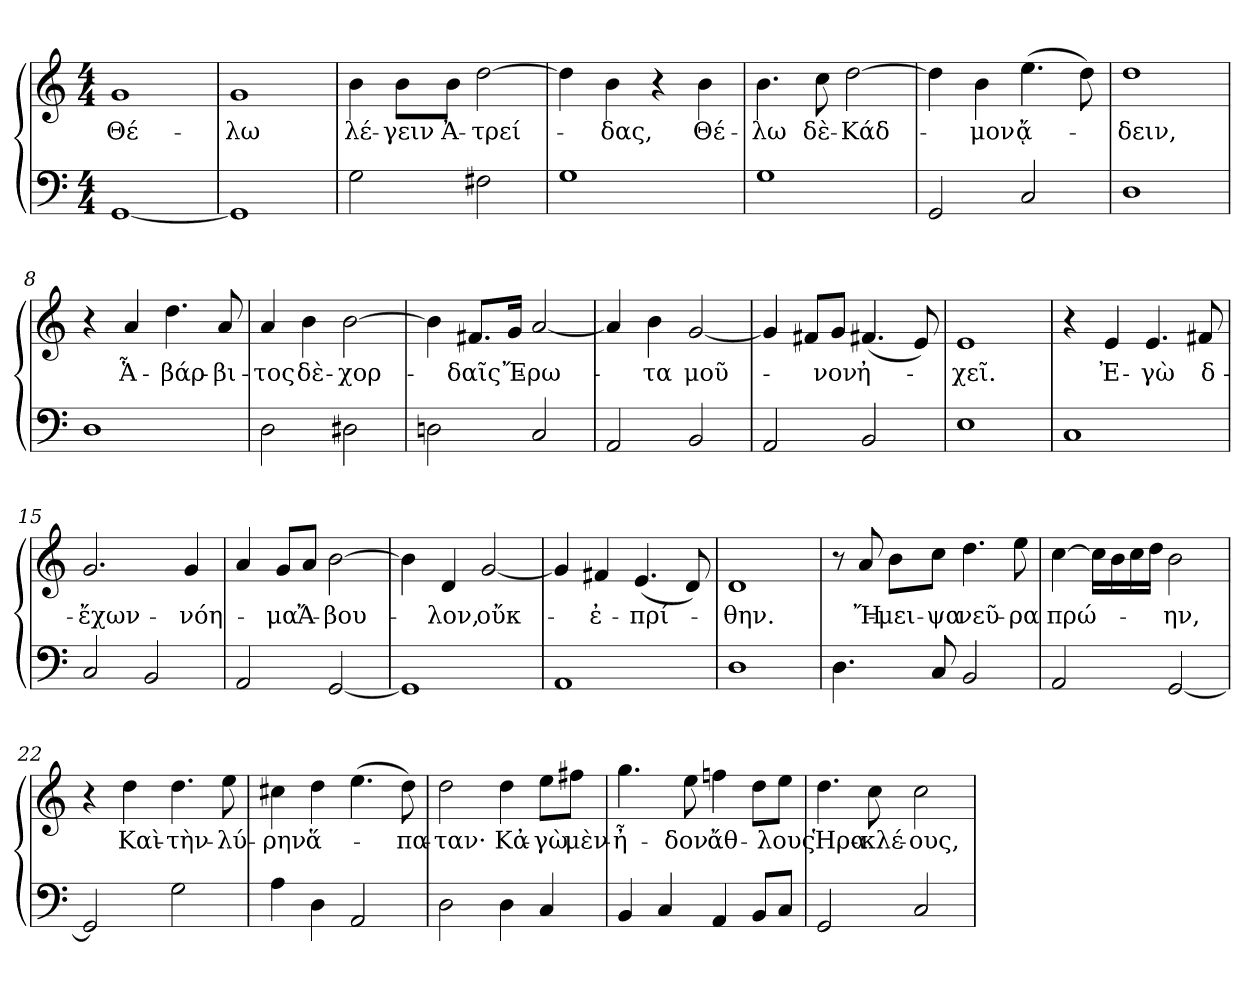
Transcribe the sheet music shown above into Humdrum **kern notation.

**kern	**kern	**text
*part2	*part1	*part1
*staff2	*staff1	*staff1
*clefF4	*clefG2	*
*k[]	*k[]	*
*C:	*C:	*
*M4/4	*M4/4	*
=1	=1	=1
!	!	!LO:LY:i
[1GG/	1g/	Θέ-
=2	=2	=2
!	!	!LO:LY:i
1GG/]	1g/	-λω
=3	=3	=3
!	!	!LO:LY:i
2G\	4b\	λέ-
!	!	!LO:LY:i
.	8b\L	-γειν
!	!	!LO:LY:i
.	8b\J	Ἀ-
!	!	!LO:LY:i
2F#X\	[2dd\	-τρεί-
=4	=4	=4
1G\	4dd\]	.
!	!	!LO:LY:i
.	4b\	-δας,
.	4r	.
!	!	!LO:LY:i
.	4b\	Θέ-
=5	=5	=5
!	!	!LO:LY:i
1G\	4.b\	-λω
!	!	!LO:LY:i
.	8cc\	δὲ-
!	!	!LO:LY:i
.	[2dd\	Κάδ-
=6	=6	=6
2GG/	4dd\]	.
!	!	!LO:LY:i
.	4b\	-μον
!	!	!LO:LY:i
2C/	(4.ee\	ᾄ-
.	8dd\)	.
=7	=7	=7
!	!	!LO:LY:i
1D\	1dd\	-δειν,
!!LO:LB:g=z
=8	=8	=8
1D\	4r	.
!	!	!LO:LY:i
.	4a/	Ἇ-
!	!	!LO:LY:i
.	4.dd\	βάρ-
!	!	!LO:LY:i
.	8a/	-βι-
=9	=9	=9
!	!	!LO:LY:i
2D\	4a/	-τος
!	!	!LO:LY:i
.	4b\	δὲ-
!	!	!LO:LY:i
2D#X\	[2b\	χορ-
=10	=10	=10
2Dn\	4b\]	.
!	!	!LO:LY:i
.	8.f#X/L	-δαῖς
!	!	!LO:LY:i
.	16g/Jk	Ἔ-
!	!	!LO:LY:i
2C/	[2a/	-ρω-
=11	=11	=11
2AA/	4a/]	.
!	!	!LO:LY:i
.	4b\	-τα
!	!	!LO:LY:i
2BB/	[2g/	μοῦ-
=12	=12	=12
2AA/	4g/]	.
.	8f#X/L	.
!	!	!LO:LY:i
.	8g/J	-νον
!	!	!LO:LY:i
2BB/	(4.f#X/	ἠ-
.	8e/)	.
=13	=13	=13
!	!	!LO:LY:i
1E\	1e/	-χεῖ.
!!LO:LB:g=z
=14	=14	=14
1C/	4r	.
!	!	!LO:LY:i
.	4e/	Ἐ-
!	!	!LO:LY:i
.	4.e/	-γὼ
!	!	!LO:LY:i
.	8f#X/	δ-
=15	=15	=15
!	!	!LO:LY:i
2C/	2.g/	ἔχων-
2BB/	.	.
!	!	!LO:LY:i
.	4g/	νόη-
=16	=16	=16
2AA/	4a/	.
!	!	!LO:LY:i
.	8g/L	-μα
!	!	!LO:LY:i
.	8a/J	Ἄ-
!	!	!LO:LY:i
[2GG/	[2b\	-βου-
=17	=17	=17
1GG/]	4b\]	.
!	!	!LO:LY:i
.	4d/	-λον,
!	!	!LO:LY:i
.	[2g/	οὔκ-
=18	=18	=18
1AA/	4g/]	.
!	!	!LO:LY:i
.	4f#X/	ἐ-
!	!	!LO:LY:i
.	(4.e/	-πρί-
.	8d/)	.
=19	=19	=19
!	!	!LO:LY:i
1D\	1d/	-θην.
!!LO:LB:g=z
=20	=20	=20
4.D\	8r	.
!	!	!LO:LY:i
.	8a/	Ἤ-
!	!	!LO:LY:i
.	8b\L	-μει-
!	!	!LO:LY:i
8C/	8cc\J	-ψα
!	!	!LO:LY:i
2BB/	4.dd\	νεῦ-
!	!	!LO:LY:i
.	8ee\	-ρα
=21	=21	=21
!	!	!LO:LY:i
2AA/	[4cc\	πρώ-
.	16cc\LL]	.
.	16b\	.
.	16cc\	.
.	16dd\JJ	.
!	!	!LO:LY:i
[2GG/	2b\	-ην,
=22	=22	=22
2GG/]	4r	.
!	!	!LO:LY:i
.	4dd\	Καὶ-
!	!	!LO:LY:i
2G\	4.dd\	τὴν-
!	!	!LO:LY:i
.	8ee\	λύ-
=23	=23	=23
!	!	!LO:LY:i
4A\	4cc#X\	-ρην
!	!	!LO:LY:i
4D\	4dd\	ἅ-
2AA/	(4.ee\	.
!	!	!LO:LY:i
.	8dd\)	-πα-
=24	=24	=24
!	!	!LO:LY:i
2D\	2dd\	-ταν·
!	!	!LO:LY:i
4D\	4dd\	Κἀ-
!	!	!LO:LY:i
4C/	8ee\L	-γὼ
!	!	!LO:LY:i
.	8ff#X\J	μὲν-
!!LO:LB:g=z
=25	=25	=25
!	!	!LO:LY:i
4BB/	4.gg\	ἦ-
4C/	.	.
!	!	!LO:LY:i
.	8ee\	-δoν
!	!	!LO:LY:i
4AA/	4ffn\	ἄθ-
8BB/L	8dd\L	.
!	!	!LO:LY:i
8C/J	8ee\J	-λους
=26	=26	=26
!	!	!LO:LY:i
2GG/	4.dd\	Ἡρα-
!	!	!LO:LY:i
.	8cc\	-κλέ-
!	!	!LO:LY:i
2C/	2cc\	-ους,
=	=	=
*-	*-	*-
